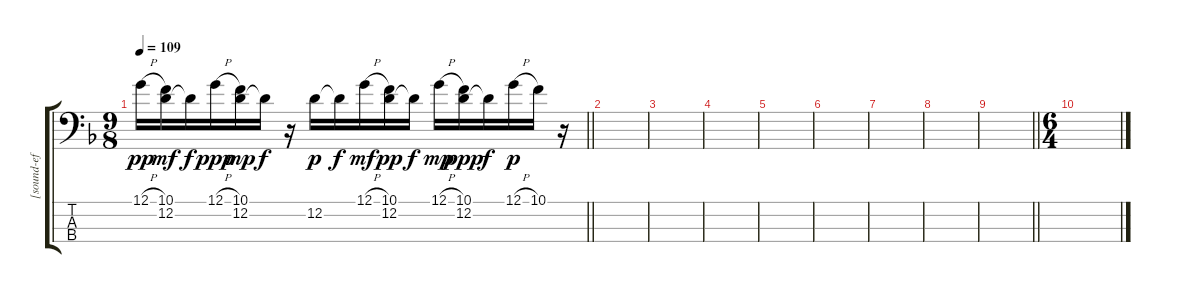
\track (" [sound-effects]" " [sound-ef") {instrument electricbasspick}
\staff {score tabs}
\tuning (G2 D2 A1 D1) {hide}
\ts (9 8)
\tempo 109
\clef f4
\barLineRight lightlight
\ks dminor
12.1{h}.16{dy pp} (10.1 12.2).16{dy mf} 12.2{t}.16{dy f} 12.1{h}.16{dy ppp} (10.1 12.2).16{dy mp} 12.2{t}.16{dy f} r.16 12.2.16{dy p} 12.2{t}.16{dy f} 12.1{h}.16{dy mf} (10.1 12.2).16{dy pp} 12.2{t}.16{dy f} 12.1{h}.16{dy mp} (10.1 12.2).16{dy ppp} 12.2{t}.16{dy f} 12.1{h}.16{dy p} 10.1.16 r.16 |
|
|
|
|
|
|
|
\barLineRight lightlight
|
\ts (6 4)
